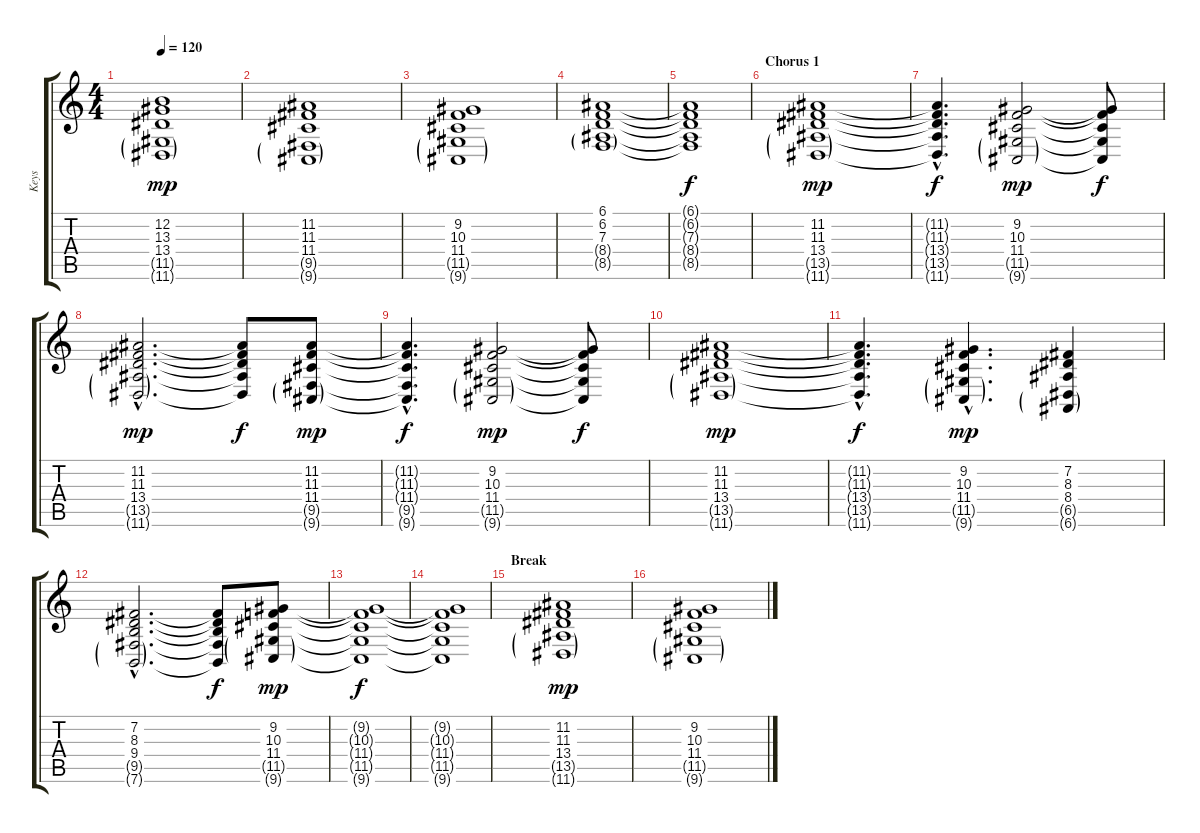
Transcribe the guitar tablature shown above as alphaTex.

\track ("Keys" "Keys") {instrument stringensemble2}
\staff {score tabs}
\tuning (E4 B3 G3 D3 A2 E2) {hide}
\ts (4 4)
\tempo 120
\clef g2
\ks c
(12.2 13.3 13.4 11.5{g} 11.6{g}).1{dy mp} |
(11.2 11.3 11.4 9.5{g} 9.6{g}).1 |
(9.2 10.3 11.4 11.5{g} 9.6{g}).1 |
(6.1 6.2 7.3 8.4{g} 8.5{g}).1 |
(6.1{t} 6.2{t} 7.3{t} 8.4{t} 8.5{t}).1{dy f} |
\section ("" "Chorus 1")
(11.2 11.3 13.4 13.5{g} 11.6{g}).1{dy mp} |
(11.2{hac t} 11.3{hac t} 13.4{hac t} 13.5{hac t} 11.6{hac t}).4{d dy f} (9.2 10.3 11.4 11.5{g} 9.6{g}).2{dy mp} (9.2{t} 10.3{t} 11.4{t} 11.5{t} 9.6{t}).8{dy f} |
(11.2{hac} 11.3{hac} 13.4{hac} 13.5{g hac} 11.6{g hac}).2{d dy mp} (11.2{t} 11.3{t} 13.4{t} 13.5{t} 11.6{t}).8{dy f} (11.2 11.3 11.4 9.5{g} 9.6{g}).8{dy mp} |
(11.2{hac t} 11.3{hac t} 11.4{hac t} 9.5{hac t} 9.6{hac t}).4{d dy f} (9.2 10.3 11.4 11.5{g} 9.6{g}).2{dy mp} (9.2{t} 10.3{t} 11.4{t} 11.5{t} 9.6{t}).8{dy f} |
(11.2 11.3 13.4 13.5{g} 11.6{g}).1{dy mp} |
(11.2{hac t} 11.3{hac t} 13.4{hac t} 13.5{hac t} 11.6{hac t}).4{d dy f} (9.2{hac} 10.3{hac} 11.4{hac} 11.5{g hac} 9.6{g hac}).4{d dy mp} (7.2 8.3 8.4 6.5{g} 6.6{g}).4 |
(7.2{hac} 8.3{hac} 9.4{hac} 9.5{g hac} 7.6{g hac}).2{d} (7.2{t} 8.3{t} 9.4{t} 9.5{t} 7.6{t}).8{dy f} (9.2 10.3 11.4 11.5{g} 9.6{g}).8{dy mp} |
(9.2{t} 10.3{t} 11.4{t} 11.5{t} 9.6{t}).1{dy f} |
(9.2{t} 10.3{t} 11.4{t} 11.5{t} 9.6{t}).1 |
\section ("" "Break")
(11.2 11.3 13.4 13.5{g} 11.6{g}).1{dy mp} |
(9.2 10.3 11.4 11.5{g} 9.6{g}).1
